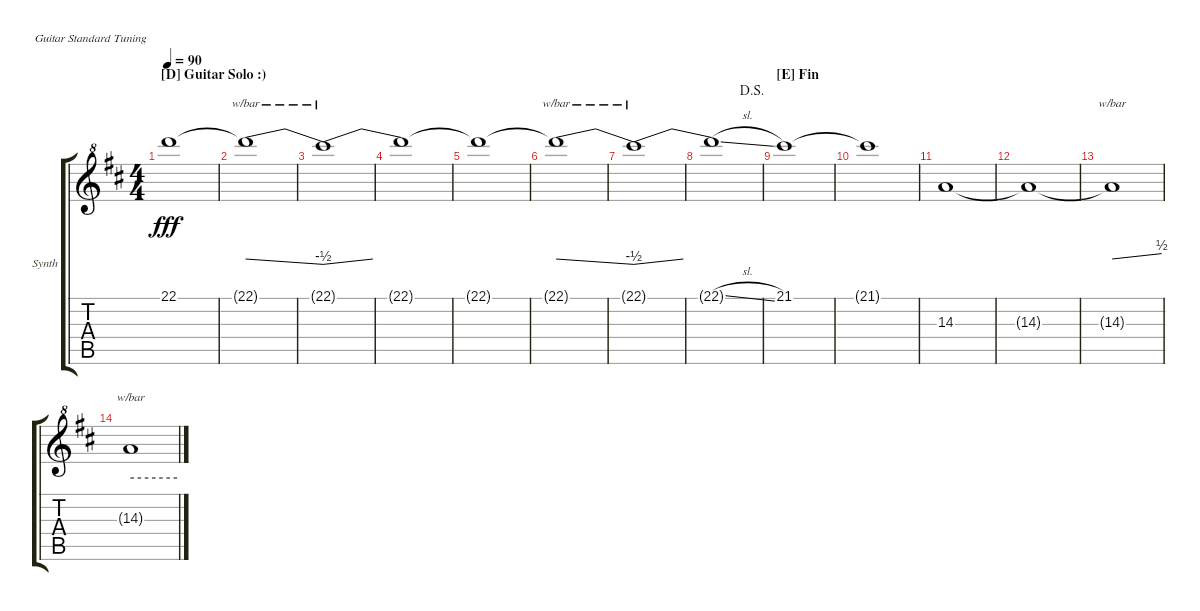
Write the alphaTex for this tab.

\defaultSystemsLayout 4
\bracketExtendMode groupsimilarinstruments
\firstSystemTrackNameOrientation horizontal
\otherSystemsTrackNameOrientation horizontal
\track ("Synthesizer" "Synth") {instrument electricguitarclean}
\staff {score tabs}
\tuning (E4 B3 G3 D3 A2 E2)
\ts (4 4)
\section ("D" "Guitar Solo :)")
\tempo 90
\clef g2
\ottava 8va
\scale
0.125
\ks d
22.1{t}.1{dy fff} |
\scale
0.125 22.1{t}.1{tbe (dive default 0 0 9 -2)} |
\scale
0.125 22.1{t}.1{tbe (dive default 0 -2 7.199999999999999 0)} |
\scale
0.125 22.1{t}.1 |
\scale
0.125 22.1{t}.1 |
\scale
0.125 22.1{t}.1{tbe (dive default 0 0 11.4 -2)} |
\scale
0.125 22.1{t}.1{tbe (dive default 0 -2 9 0)} |
\jump dalsegno
\scale
0.125 22.1{sl t}.1 |
\section ("E" "Fin")
\scale
0.166667 21.1.1 |
\scale
0.166667 21.1{t}.1 |
\scale
0.166667 14.3.1 |
\scale
0.166667 14.3{t}.1 |
\scale
0.166667 14.3{t}.1{tbe (dive default 0 0 59.4 2)} |
\scale
0.166667 14.3{t}.1{tbe (hold default 0 0 60 0)}
